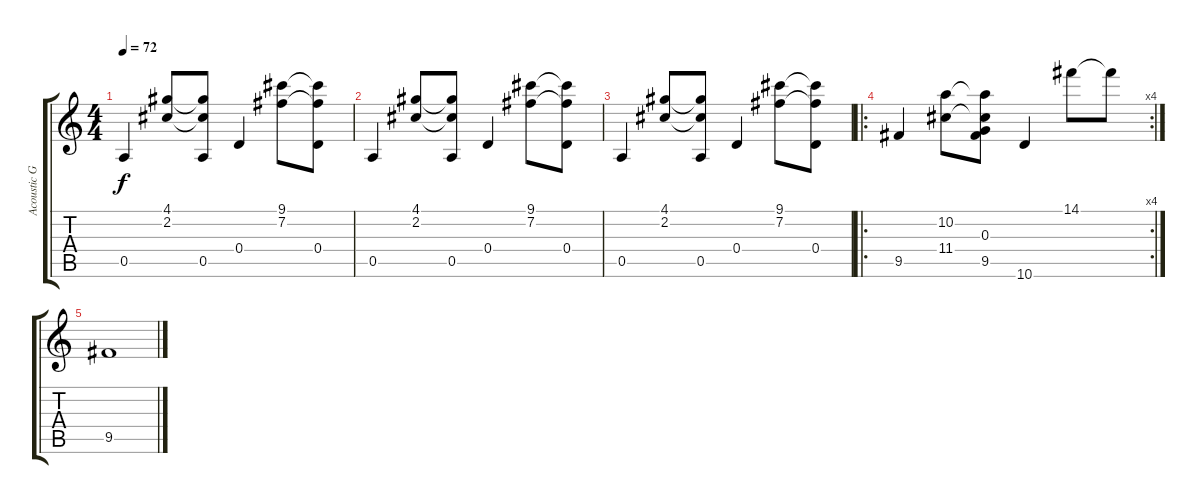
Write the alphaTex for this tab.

\track ("Acoustic Guitar" "Acoustic G") {instrument acousticguitarnylon}
\staff {score tabs}
\tuning (E4 B3 G3 D3 A2 E2) {hide}
\ts (4 4)
\tempo 72
\clef g2
\ks c
0.5.4{dy f} (4.1 2.2).8 (4.1{t} 2.2{t} 0.5).8 0.4.4 (9.1 7.2).8 (9.1{t} 7.2{t} 0.4).8 |
0.5.4 (4.1 2.2).8 (4.1{t} 2.2{t} 0.5).8 0.4.4 (9.1 7.2).8 (9.1{t} 7.2{t} 0.4).8 |
0.5.4 (4.1 2.2).8 (4.1{t} 2.2{t} 0.5).8 0.4.4 (9.1 7.2).8 (9.1{t} 7.2{t} 0.4).8 |
\ro
\rc 4
9.5.4 (10.2 11.4).8 (10.2{t} 0.3 11.4{t} 9.5).8 10.6.4 14.1.8 14.1{t}.8 |
9.5.1
